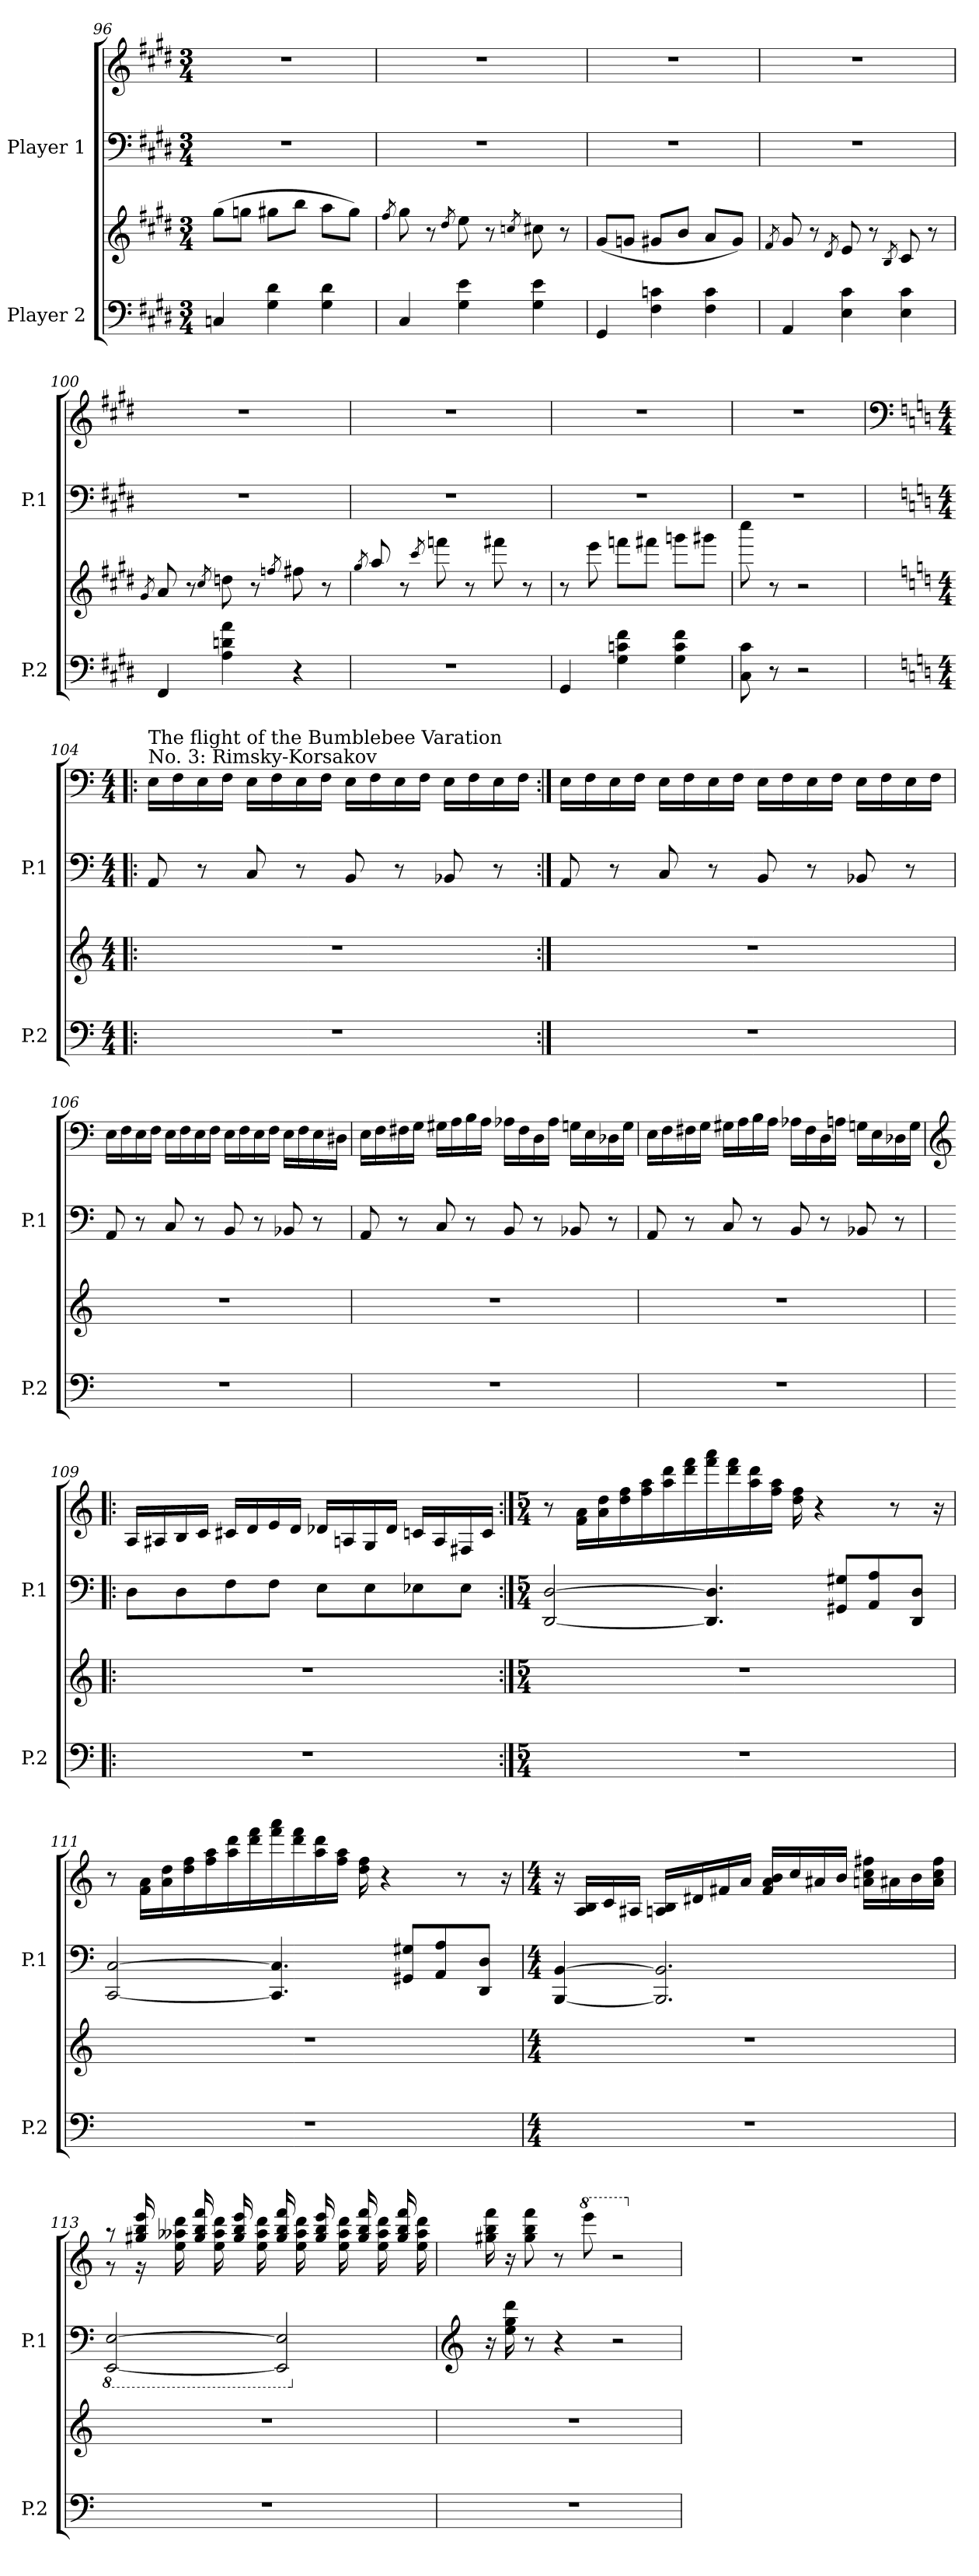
**kern	**kern	**kern	**kern
*part2	*part2	*part1	*part1
*staff4	*staff3	*staff2	*staff1
*I"Player 2	*	*I"Player 1	*
*I'P.2	*	*I'P.1	*
*clefF4	*clefG2	*clefF4	*clefG2
*k[f#c#g#d#]	*k[f#c#g#d#]	*k[f#c#g#d#]	*k[f#c#g#d#]
*M3/4	*M3/4	*M3/4	*M3/4
=96	=96	=96	=96
4Cn/	(8gg#\L	2.r	2.r
.	8ggn\J	.	.
4G#\ 4d#\	8gg#X\L	.	.
.	8bb\J	.	.
4G#\ 4d#\	8aa\L	.	.
.	8gg#\J)	.	.
=97	=97	=97	=97
.	8qff#/	.	.
4C#/	8gg#\	2.r	2.r
.	8r	.	.
.	8qdd#/	.	.
4G#\ 4e\	8ee\	.	.
.	8r	.	.
.	8qccn/	.	.
4G#\ 4e\	8cc#X\	.	.
.	8r	.	.
!!LO:LB:g=z
=98	=98	=98	=98
4GG#/	(8g#/L	2.r	2.r
.	8gn/J	.	.
4F#\ 4cn\	8g#X/L	.	.
.	8b/J	.	.
4F#\ 4c\	8a/L	.	.
.	8g#/J)	.	.
=99	=99	=99	=99
.	8qf#/	.	.
4AA/	8g#/	2.r	2.r
.	8r	.	.
.	8qd#/	.	.
4E\ 4c#\	8e/	.	.
.	8r	.	.
.	8qB/	.	.
4E\ 4c#\	8c#/	.	.
.	8r	.	.
=100	=100	=100	=100
.	8qg#/	.	.
4FF#/	8a/	2.r	2.r
.	8r	.	.
.	8qcc#/	.	.
4A\ 4dn\ 4a\	8ddn\	.	.
.	8r	.	.
.	8qffn/	.	.
4r	8ff#X\	.	.
.	8r	.	.
=101	=101	=101	=101
.	8qgg#/	.	.
2.r	8aa/	2.r	2.r
.	8r	.	.
.	8qccc#/	.	.
.	8fffn\	.	.
.	8r	.	.
.	8fff#X\	.	.
.	8r	.	.
!!LO:PB:g=z
=102	=102	=102	=102
4GG#/	8r	2.r	2.r
.	8eee\	.	.
4G#\ 4cn\ 4f#\	8fffn\L	.	.
.	8fff#X\J	.	.
4G#\ 4c\ 4f#\	8gggn\L	.	.
.	8ggg#X\J	.	.
=103	=103	=103	=103
8C#\ 8c#\	8cccc#\	2.r	2.r
8r	8r	.	.
2r	2r	.	.
=104!|:	=104!|:	=104!|:	=104!|:
*	*	*	*clefF4
*k[]	*k[]	*k[]	*k[]
*M4/4	*M4/4	*M4/4	*M4/4
*	*	*	*MM138
!	!	!	!LO:TX:a:t=No. 3&colon; Rimsky-Korsakov
!	!	!	!LO:TX:a:t=The flight of the Bumblebee Varation
1r	1r	8AA/	16E\LL
.	.	.	16F\
.	.	8r	16E\
.	.	.	16F\JJ
.	.	8C/	16E\LL
.	.	.	16F\
.	.	8r	16E\
.	.	.	16F\JJ
.	.	8BB/	16E\LL
.	.	.	16F\
.	.	8r	16E\
.	.	.	16F\JJ
.	.	8BB-X/	16E\LL
.	.	.	16F\
.	.	8r	16E\
.	.	.	16F\JJ
!!LO:LB:g=z
=105:|!	=105:|!	=105:|!	=105:|!
1r	1r	8AA/	16E\LL
.	.	.	16F\
.	.	8r	16E\
.	.	.	16F\JJ
.	.	8C/	16E\LL
.	.	.	16F\
.	.	8r	16E\
.	.	.	16F\JJ
.	.	8BB/	16E\LL
.	.	.	16F\
.	.	8r	16E\
.	.	.	16F\JJ
.	.	8BB-X/	16E\LL
.	.	.	16F\
.	.	8r	16E\
.	.	.	16F\JJ
=106	=106	=106	=106
1r	1r	8AA/	16E\LL
.	.	.	16F\
.	.	8r	16E\
.	.	.	16F\JJ
.	.	8C/	16E\LL
.	.	.	16F\
.	.	8r	16E\
.	.	.	16F\JJ
.	.	8BB/	16E\LL
.	.	.	16F\
.	.	8r	16E\
.	.	.	16F\JJ
.	.	8BB-X/	16E\LL
.	.	.	16F\
.	.	8r	16E\
.	.	.	16D#X\JJ
!!LO:LB:g=z
=107	=107	=107	=107
1r	1r	8AA/	16E\LL
.	.	.	16F\
.	.	8r	16F#X\
.	.	.	16G\JJ
.	.	8C/	16G#X\LL
.	.	.	16A\
.	.	8r	16B\
.	.	.	16A\JJ
.	.	8BB/	16A-X\LL
.	.	.	16F#\
.	.	8r	16D\
.	.	.	16A-\JJ
.	.	8BB-X/	16Gn\LL
.	.	.	16E\
.	.	8r	16D-X\
.	.	.	16G\JJ
=108	=108	=108	=108
1r	1r	8AA/	16E\LL
.	.	.	16F\
.	.	8r	16F#X\
.	.	.	16G\JJ
.	.	8C/	16G#X\LL
.	.	.	16A\
.	.	8r	16B\
.	.	.	16A\JJ
.	.	8BB/	16A-X\LL
.	.	.	16F#\
.	.	8r	16D\
.	.	.	16An\JJ
.	.	8BB-X/	16Gn\LL
.	.	.	16E\
.	.	8r	16D-X\
.	.	.	16G\JJ
!!LO:PB:g=z
=109!|:	=109!|:	=109!|:	=109!|:
*	*	*	*clefG2
1r	1r	8D\L	16A/LL
.	.	.	16A#X/
.	.	8D\	16B/
.	.	.	16c/JJ
.	.	8F\	16c#X/LL
.	.	.	16d/
.	.	8F\J	16e/
.	.	.	16d/JJ
.	.	8E\L	16d-X/LL
.	.	.	16An/
.	.	8E\	16G/
.	.	.	16d-/JJ
.	.	8E-X\	16cn/LL
.	.	.	16A/
.	.	8E-\J	16F#X/
.	.	.	16c/JJ
=110:|!	=110:|!	=110:|!	=110:|!
*M5/4	*M5/4	*M5/4	*M5/4
4%5r	4%5r	[2DD/ [2D/	8r
.	.	.	16f\ 16a\LL
.	.	.	16a\ 16dd\
.	.	.	16dd\ 16ff\
.	.	.	16ff\ 16aa\
.	.	.	16aa\ 16ddd\
.	.	.	16ddd\ 16fff\
.	.	4.DD/] 4.D/]	16fff\ 16aaa\
.	.	.	16ddd\ 16fff\
.	.	.	16aa\ 16ddd\
.	.	.	16ff\ 16aa\JJ
.	.	.	16dd\ 16ff\
.	.	.	4r
.	.	8GG#X/ 8G#X/L	.
.	.	8AA/ 8A/	.
.	.	.	8r
.	.	8DD/ 8D/J	.
.	.	.	16r
!!LO:LB:g=z
=111	=111	=111	=111
4%5r	4%5r	[2CC/ [2C/	8r
.	.	.	16f\ 16a\LL
.	.	.	16a\ 16dd\
.	.	.	16dd\ 16ff\
.	.	.	16ff\ 16aa\
.	.	.	16aa\ 16ddd\
.	.	.	16ddd\ 16fff\
.	.	4.CC/] 4.C/]	16fff\ 16aaa\
.	.	.	16ddd\ 16fff\
.	.	.	16aa\ 16ddd\
.	.	.	16ff\ 16aa\JJ
.	.	.	16dd\ 16ff\
.	.	.	4r
.	.	8GG#X/ 8G#X/L	.
.	.	8AA/ 8A/	.
.	.	.	8r
.	.	8DD/ 8D/J	.
.	.	.	16r
=112	=112	=112	=112
*M4/4	*M4/4	*M4/4	*M4/4
1r	1r	[4BBB/ [4BB/	16r
.	.	.	16A/ 16B/LL
.	.	.	16c/
.	.	.	16A#X/JJ
.	.	2.BBB/] 2.BB/]	16An/ 16B/LL
.	.	.	16d#X/
.	.	.	16f#X/
.	.	.	16a/JJ
.	.	.	16f#/ 16a/ 16b/LL
.	.	.	16cc/
.	.	.	16a#X/
.	.	.	16b/JJ
.	.	.	16an\ 16cc\ 16ff#X\LL
.	.	.	16a#X\
.	.	.	16b\
.	.	.	16a#\ 16cc\ 16ff#\JJ
!!LO:LB:g=z
=113	=113	=113	=113
*	*	*8ba	*
*	*	*	*^
1r	1r	[2EEE/ [2EE/	8r	8r
.	.	.	16gg#X/ 16bb/ 16eee/	16r
.	.	.	16ryy	16ee\ 16aa--X\ 16ddd\
.	.	.	16gg#/ 16bb/ 16fff/	16ryy
.	.	.	16ryy	16ee\ 16aa--\ 16ddd\
.	.	.	16gg#/ 16bb/ 16eee/	16ryy
.	.	.	16ryy	16ee\ 16aa--\ 16ddd\
.	.	2EEE/] 2EE/]	16gg#/ 16bb/ 16fff/	16ryy
.	.	.	16ryy	16ee\ 16aa--\ 16ddd\
.	.	.	16gg#/ 16bb/ 16eee/	16ryy
.	.	.	16ryy	16ee\ 16aa--\ 16ddd\
.	.	.	16gg#/ 16bb/ 16fff/	16ryy
.	.	.	16ryy	16ee\ 16aa--\ 16ddd\
.	.	.	16gg#/ 16bb/ 16fff/	16ryy
.	.	.	16ryy	16ee\ 16aa--\ 16ddd\
*	*	*	*v	*v
=114	=114	=114	=114
*	*	*clefG2	*
*	*	*X8ba	*
1r	1r	16r	16gg#X\ 16bb\ 16fff\
.	.	16ee\ 16gg\ 16ddd\	16r
.	.	8r	8gg#\ 8bb\ 8fff\
.	.	4r	8r
*	*	*	*8va
.	.	.	8eeee\
.	.	2r	2r
*	*	*	*X8va
=	=	=	=
*-	*-	*-	*-
